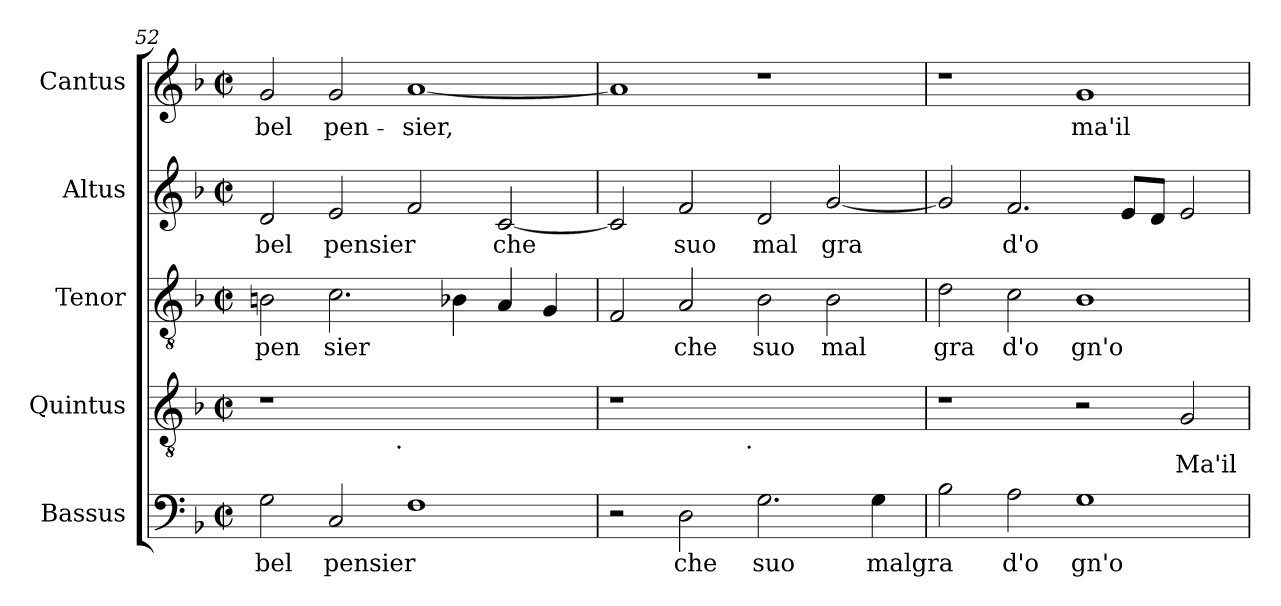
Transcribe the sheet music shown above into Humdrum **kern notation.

**kern	**text	**kern	**text	**kern	**text	**kern	**text	**kern	**text
*part5	*part5	*part4	*part4	*part3	*part3	*part2	*part2	*part1	*part1
*staff5	*staff5	*staff4	*staff4	*staff3	*staff3	*staff2	*staff2	*staff1	*staff1
*I"Bassus	*	*I"Quintus	*	*I"Tenor	*	*I"Altus	*	*I"Cantus	*
*clefF4	*	*clefGv2	*	*clefGv2	*	*clefG2	*	*clefG2	*
*k[b-]	*	*k[b-]	*	*k[b-]	*	*k[b-]	*	*k[b-]	*
*F:	*	*F:	*	*F:	*	*F:	*	*F:	*
*M2/2	*	*M2/2	*	*M2/2	*	*M2/2	*	*M2/2	*
*met(c|)	*	*met(c|)	*	*met(c|)	*	*met(c|)	*	*met(c|)	*
=52	=52	=52	=52	=52	=52	=52	=52	=52	=52
!	!LO:LY:b:cj	!	!	!	!LO:LY:b:cj	!	!LO:LY:b	!	!LO:LY:b:cj
*	*	*^	*	*	*	*	*	*	*
2G\	bel	1r	2ryy	.	2Bn\	pen	2d/	bel	2g/	bel
!	!LO:LY:b:cj	!	!	!	!	!LO:LY:b:cj	!	!LO:LY:b	!	!LO:LY:b:cj
2C/	pensier	.	4...ryy	.	2.c\	sier	2e/	pensier	2g/	pen-
!	!	!	!LO:TX:b:t=.	!	!	!	!	!	!	!
.	.	.	1ryy	.	.	.	.	.	.	.
!	!LO:LY:b:cj	!	!	!	!	!	!	!LO:LY:b	!	!LO:LY:b:cj
1F	.	1ryy	.	.	.	.	2f/	.	[<1a	-sier,
!	!	!	!	!	!	!LO:LY:b:cj	!	!	!	!
.	.	.	.	.	4B-X\	.	.	.	.	.
!	!	!	!	!	!	!LO:LY:b:cj	!	!LO:LY:b	!	!
.	.	.	.	.	4A/	.	[<2c/	che	.	.
!	!	!	!	!	!	!LO:LY:b:cj	!	!	!	!
.	.	.	.	.	4G/	.	.	.	.	.
.	.	.	32ryy	.	.	.	.	.	.	.
=53	=53	=53	=53	=53	=53	=53	=53	=53	=53	=53
!	!	!	!	!	!	!LO:LY:b:cj	!	!LO:LY:b	!	!LO:LY:b:cj
2r	.	1r	2ryy	.	2F/	.	2c/]	.	1a]	.
!	!LO:LY:b:cj	!	!	!	!	!LO:LY:b:cj	!	!LO:LY:b	!	!
2D\	che	.	4...ryy	.	2A/	che	2f/	suo	.	.
!	!	!	!LO:TX:b:t=.	!	!	!	!	!	!	!
.	.	.	1ryy	.	.	.	.	.	.	.
!	!LO:LY:b:cj	!	!	!	!	!LO:LY:b:cj	!	!LO:LY:b	!	!
2.G\	suo	1ryy	.	.	2B-\	suo	2d/	mal	1r	.
!	!	!	!	!	!	!LO:LY:b:cj	!	!LO:LY:b	!	!
.	.	.	.	.	2B-\	mal	[<2g/	gra	.	.
!	!LO:LY:b:cj	!	!	!	!	!	!	!	!	!
4G\	malgra	.	.	.	.	.	.	.	.	.
.	.	.	32ryy	.	.	.	.	.	.	.
=54	=54	=54	=54	=54	=54	=54	=54	=54	=54	=54
!	!LO:LY:b:cj	!	!	!	!	!LO:LY:b:cj	!	!LO:LY:b	!	!
*	*	*v	*v	*	*	*	*	*	*	*
2B-\	.	1r	.	2d\	gra	2g/]	.	1r	.
!	!LO:LY:b:cj	!	!	!	!LO:LY:b:cj	!	!LO:LY:b	!	!
2A\	d'o	.	.	2c\	d'o	2.f/	d'o	.	.
!	!LO:LY:b:cj	!	!	!	!LO:LY:b:cj	!	!	!	!LO:LY:b:cj
1G	gn'o	2r	.	1B-	gn'o	.	.	1g	ma'il
!	!	!	!	!	!	!	!LO:LY:b	!	!
.	.	.	.	.	.	8e/L	.	.	.
!	!	!	!	!	!	!	!LO:LY:b	!	!
.	.	.	.	.	.	8d/J	.	.	.
!	!	!	!LO:LY:b	!	!	!	!LO:LY:b	!	!
.	.	2G/	Ma'il	.	.	2e/	.	.	.
=	=	=	=	=	=	=	=	=	=
*-	*-	*-	*-	*-	*-	*-	*-	*-	*-
